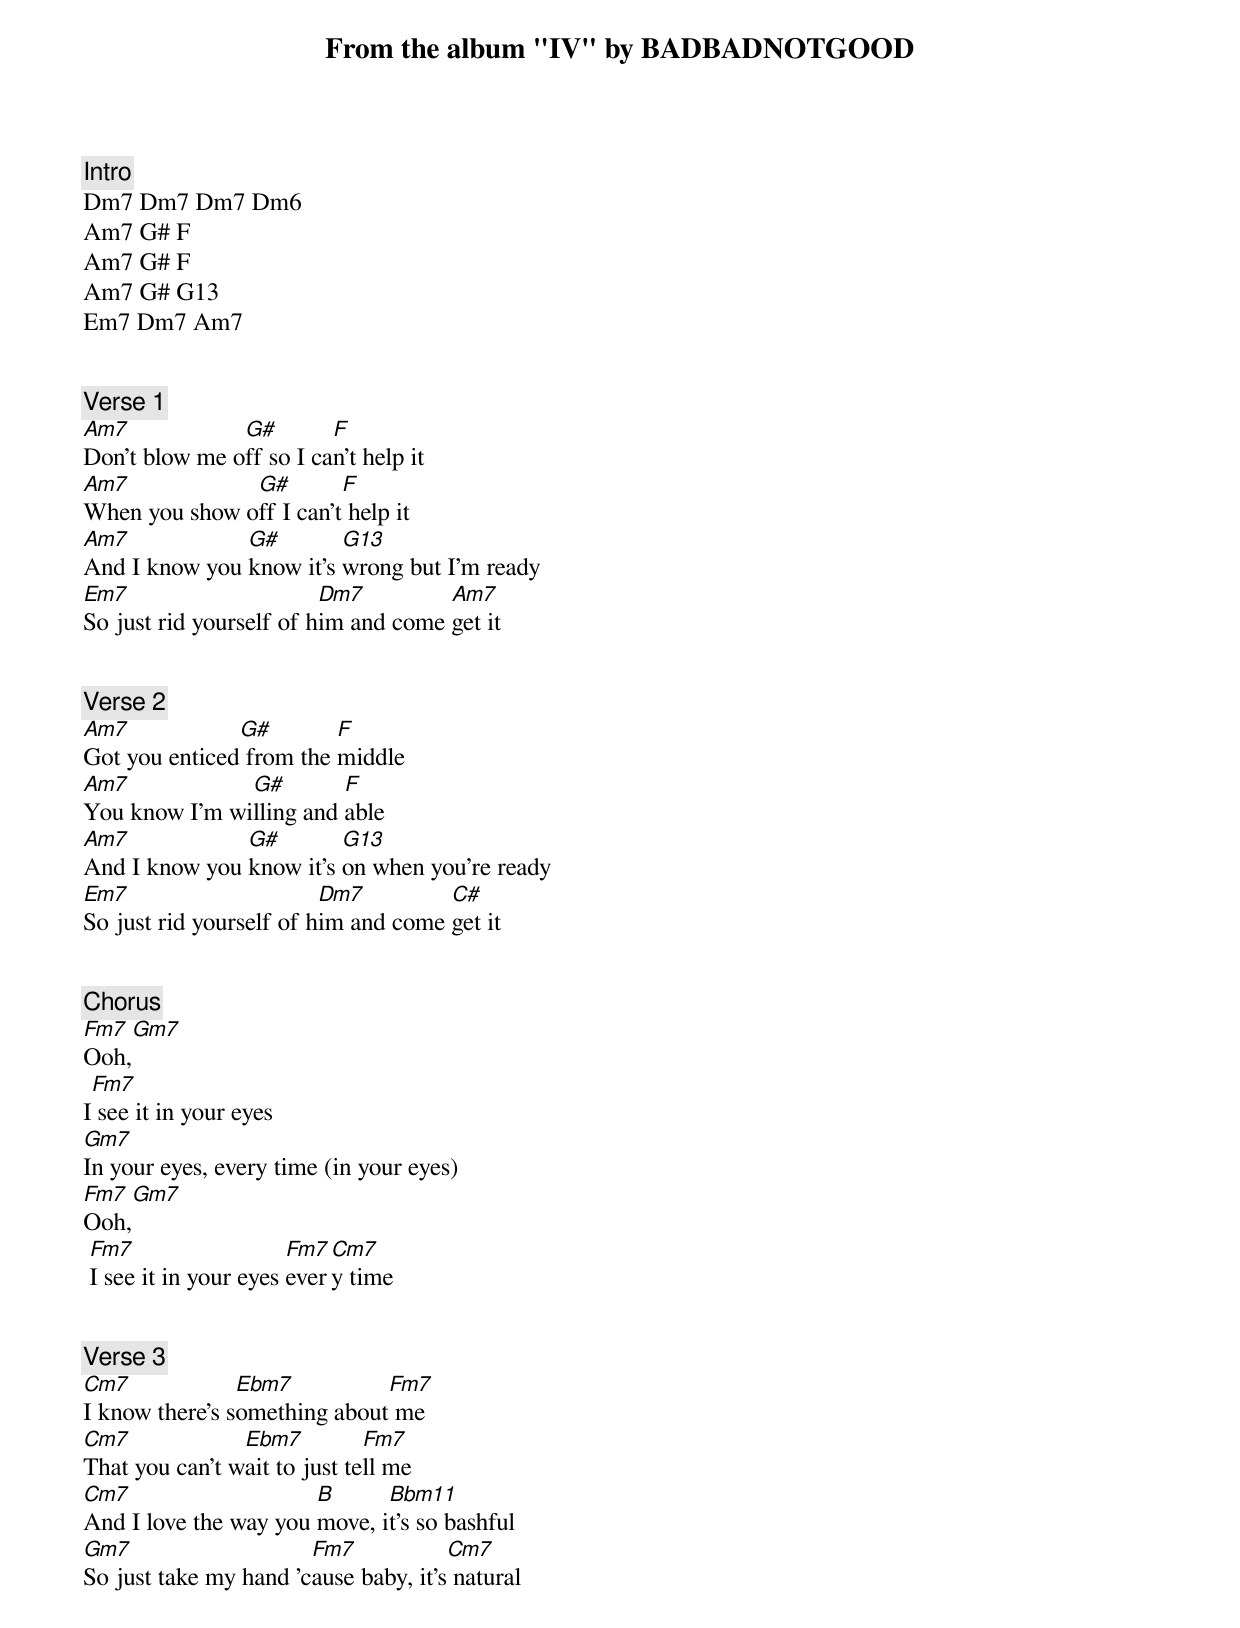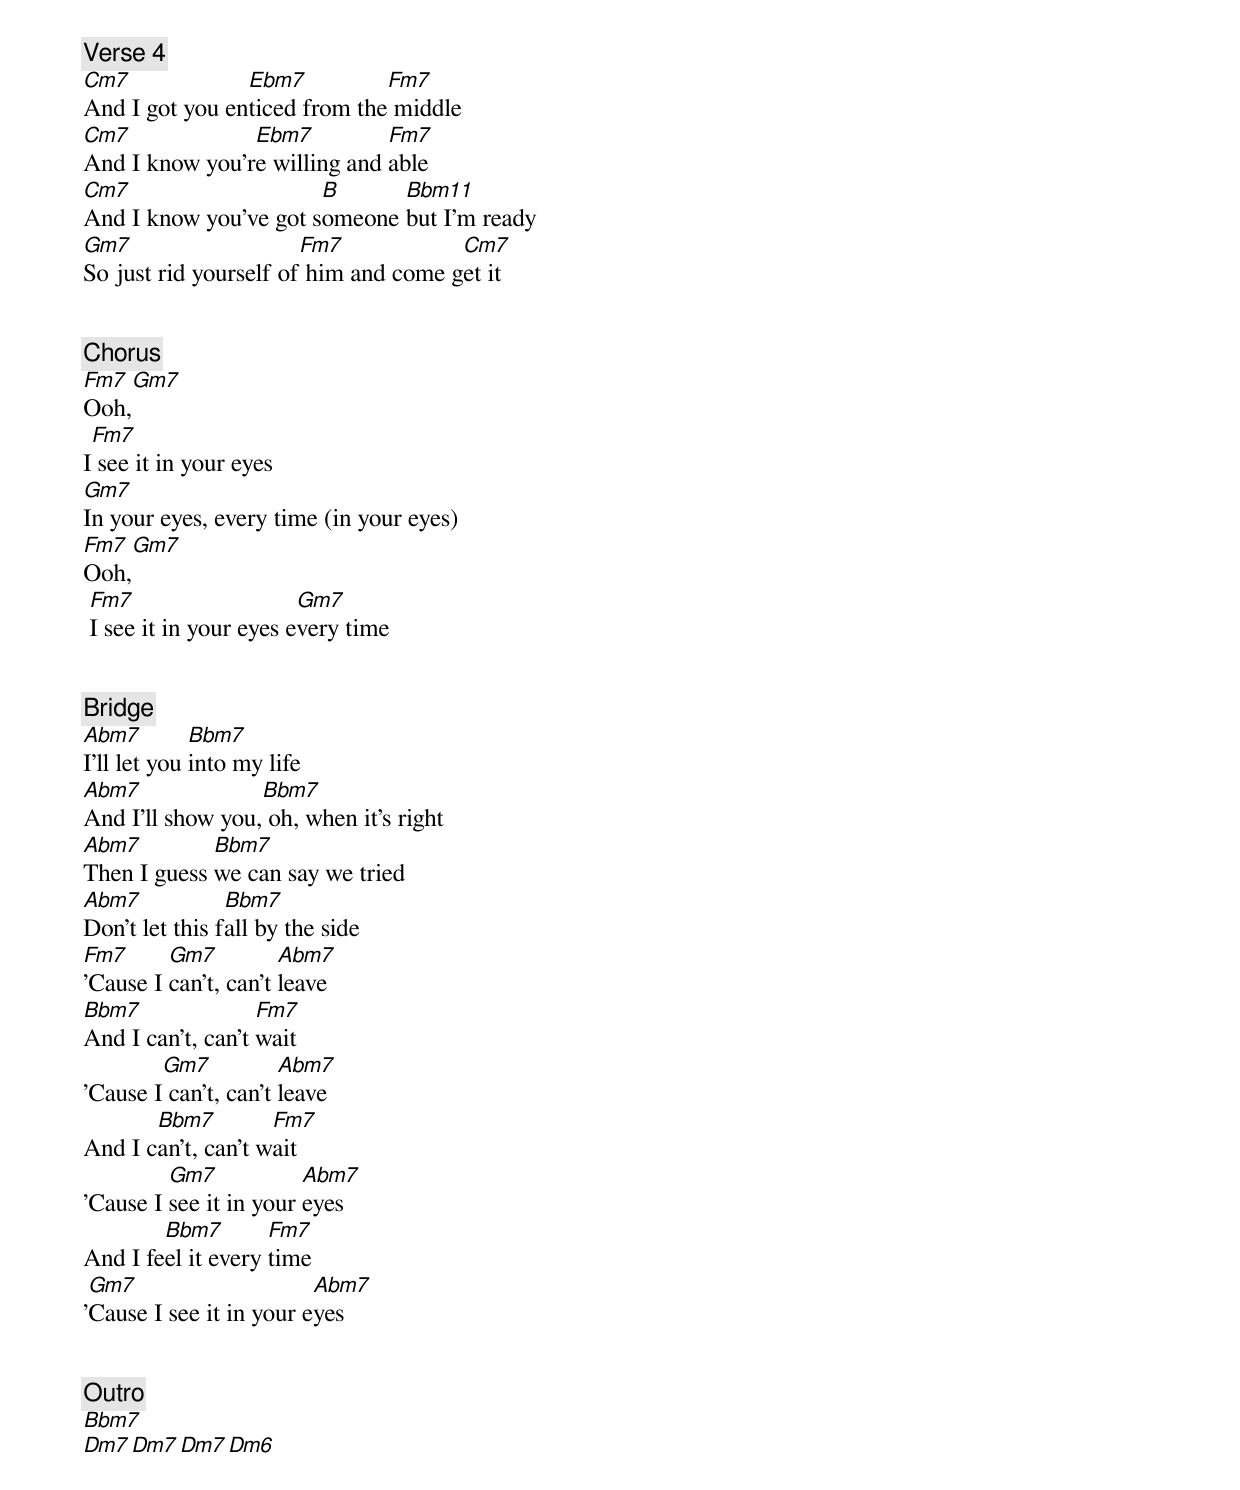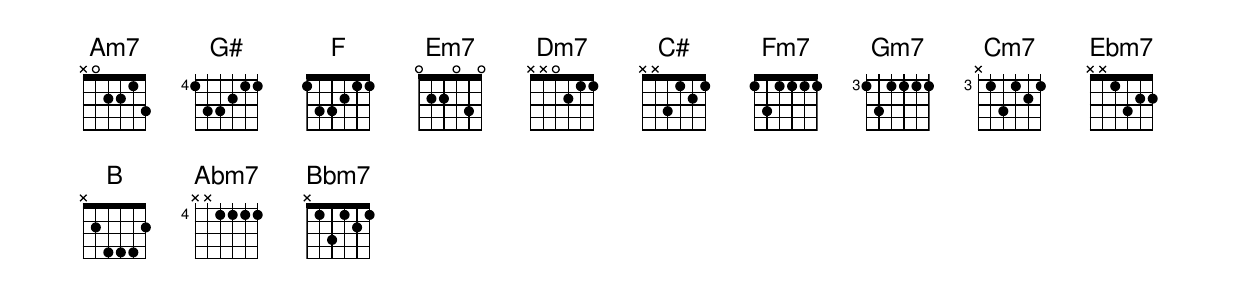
From the album "IV" by BADBADNOTGOOD

[Intro]
Dm7 Dm7 Dm7 Dm6
Am7 G# F
Am7 G# F
Am7 G# G13
Em7 Dm7 Am7


[Verse 1]
Am7            G#        F
Don't blow me off so I can't help it
Am7            G#        F
When you show off I can't help it
Am7            G#        G13
And I know you know it's wrong but I'm ready
Em7                      Dm7         Am7
So just rid yourself of him and come get it


[Verse 2]
Am7            G#        F
Got you enticed from the middle
Am7            G#        F
You know I'm willing and able
Am7            G#        G13
And I know you know it's on when you're ready
Em7                      Dm7         C#
So just rid yourself of him and come get it


[Chorus]
Fm7       Gm7
Ooh,
 Fm7
I see it in your eyes
Gm7
In your eyes, every time (in your eyes)
Fm7       Gm7
Ooh,
 Fm7                   Fm7 Cm7
 I see it in your eyes every time


[Verse 3]
Cm7             Ebm7          Fm7
I know there's something about me
Cm7             Ebm7          Fm7
That you can't wait to just tell me
Cm7                    B      Bbm11
And I love the way you move, it's so bashful
Gm7                    Fm7            Cm7
So just take my hand 'cause baby, it's natural


[Verse 4]
Cm7             Ebm7          Fm7
And I got you enticed from the middle
Cm7             Ebm7          Fm7
And I know you're willing and able
Cm7                    B      Bbm11
And I know you've got someone but I'm ready
Gm7                    Fm7            Cm7
So just rid yourself of him and come get it


[Chorus]
Fm7       Gm7
Ooh,
 Fm7
I see it in your eyes
Gm7
In your eyes, every time (in your eyes)
Fm7       Gm7
Ooh,
 Fm7                    Gm7
 I see it in your eyes every time


[Bridge]
Abm7         Bbm7
I'll let you into my life
Abm7              Bbm7
And I'll show you, oh, when it's right
Abm7         Bbm7
Then I guess we can say we tried
Abm7            Bbm7
Don't let this fall by the side
Fm7      Gm7          Abm7
'Cause I can't, can't leave
Bbm7               Fm7
And I can't, can't wait
        Gm7           Abm7
'Cause I can't, can't leave
       Bbm7         Fm7
And I can't, can't wait
         Gm7            Abm7
'Cause I see it in your eyes
        Bbm7        Fm7
And I feel it every time
 Gm7                     Abm7
'Cause I see it in your eyes


[Outro]
Bbm7
Dm7 Dm7 Dm7 Dm6
